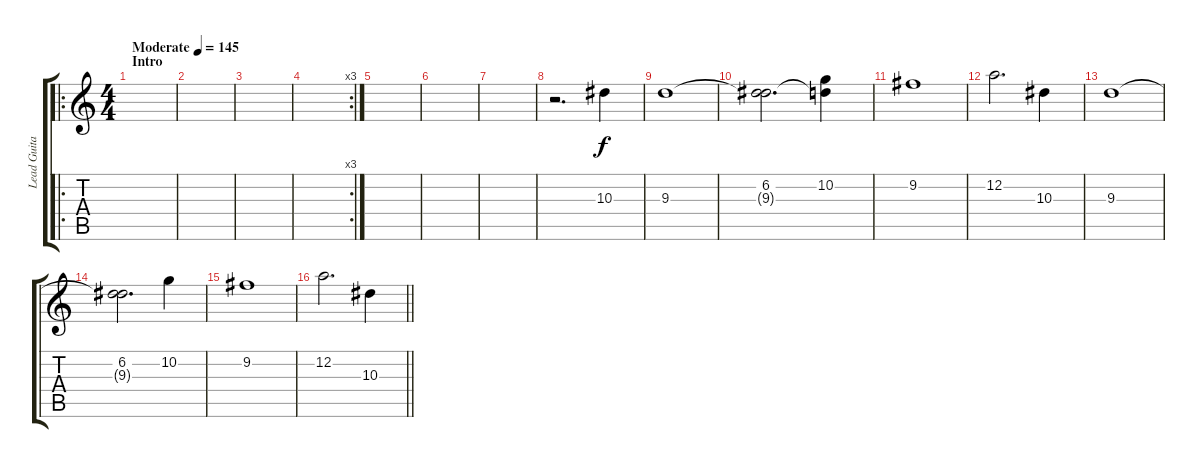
\track ("Lead Guitar II" "Lead Guita") {instrument distortionguitar}
\staff {score tabs}
\tuning (D4 A3 F3 C3 G2 C2) {hide}
\ro
\ts (4 4)
\section ("" "Intro")
\tempo (145 "Moderate")
\clef g2
\ks c
|
|
|
\rc 3
|
|
|
|
r.2{d} 10.3.4 |
9.3.1 |
(6.2 9.3{t}).2{d} (10.2 9.3{t}).4 |
9.2.1 |
12.2.2{d} 10.3.4 |
9.3.1 |
(6.2 9.3{t}).2{d} 10.2.4 |
9.2.1 |
\barLineRight lightlight
12.2.2{d} 10.3.4
